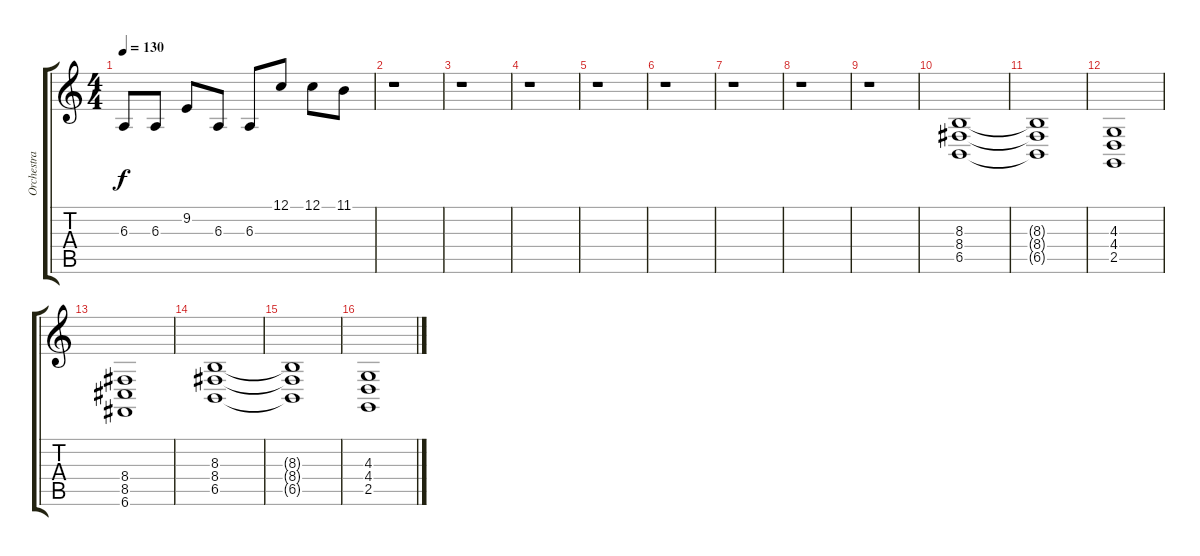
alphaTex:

\track ("Orchestra" "Orchestra") {instrument stringensemble1}
\staff {score tabs}
\tuning (C4 G3 Eb3 Bb2 F2 C2) {hide}
\ts (4 4)
\tempo 130
\clef g2
\ks c
6.3.8{dy f} 6.3.8 9.2.8 6.3.8 6.3.8 12.1.8 12.1.8 11.1.8 |
r.1 |
r.1 |
r.1 |
r.1 |
r.1 |
r.1 |
r.1 |
r.1 |
(8.3 8.4 6.5).1 |
(8.3{t} 8.4{t} 6.5{t}).1 |
(4.3 4.4 2.5).1 |
(8.4 8.5 6.6).1 |
(8.3 8.4 6.5).1 |
(8.3{t} 8.4{t} 6.5{t}).1 |
(4.3 4.4 2.5).1
